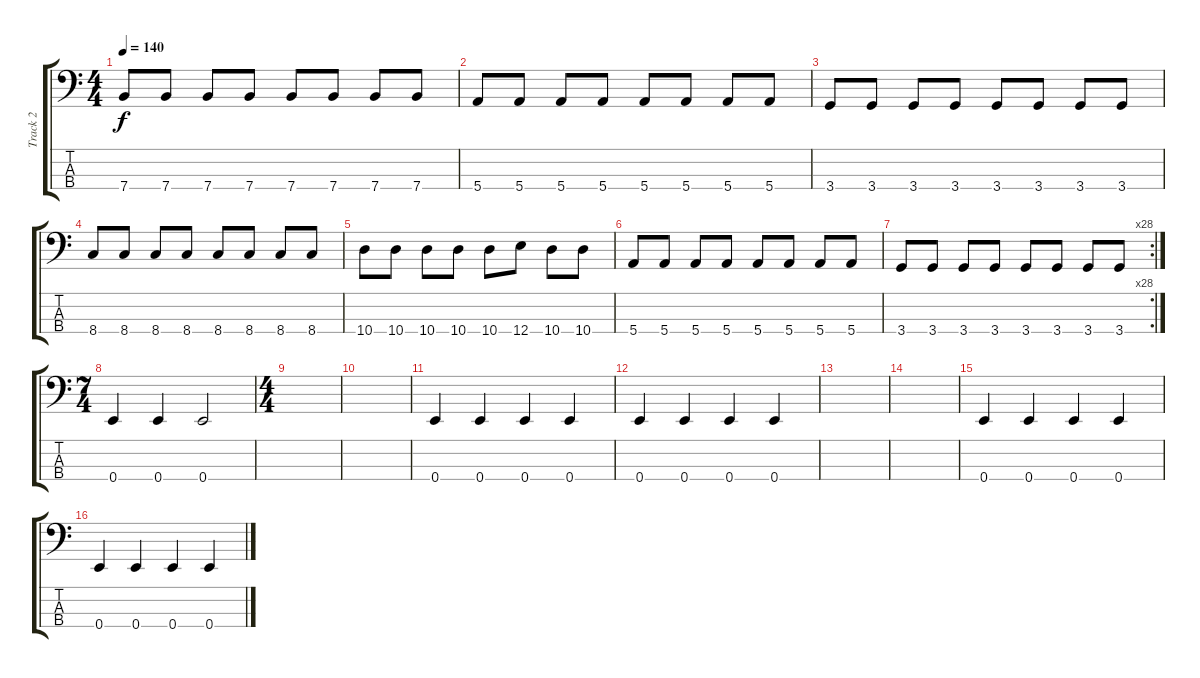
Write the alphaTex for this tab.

\track ("Track 2" "Track 2") {instrument electricbassfinger}
\staff {score tabs}
\tuning (G2 D2 A1 E1) {hide}
\ts (4 4)
\tempo 140
\clef f4
\ks c
7.4.8{dy f} 7.4.8 7.4.8 7.4.8 7.4.8 7.4.8 7.4.8 7.4.8 |
5.4.8 5.4.8 5.4.8 5.4.8 5.4.8 5.4.8 5.4.8 5.4.8 |
3.4.8 3.4.8 3.4.8 3.4.8 3.4.8 3.4.8 3.4.8 3.4.8 |
8.4.8 8.4.8 8.4.8 8.4.8 8.4.8 8.4.8 8.4.8 8.4.8 |
10.4.8 10.4.8 10.4.8 10.4.8 10.4.8 12.4.8 10.4.8 10.4.8 |
5.4.8 5.4.8 5.4.8 5.4.8 5.4.8 5.4.8 5.4.8 5.4.8 |
\rc 28
3.4.8 3.4.8 3.4.8 3.4.8 3.4.8 3.4.8 3.4.8 3.4.8 |
\ts (7 4)
0.4.4 0.4.4 0.4.2 |
\ts (4 4)
|
|
0.4.4 0.4.4 0.4.4 0.4.4 |
0.4.4 0.4.4 0.4.4 0.4.4 |
|
|
0.4.4 0.4.4 0.4.4 0.4.4 |
0.4.4 0.4.4 0.4.4 0.4.4
